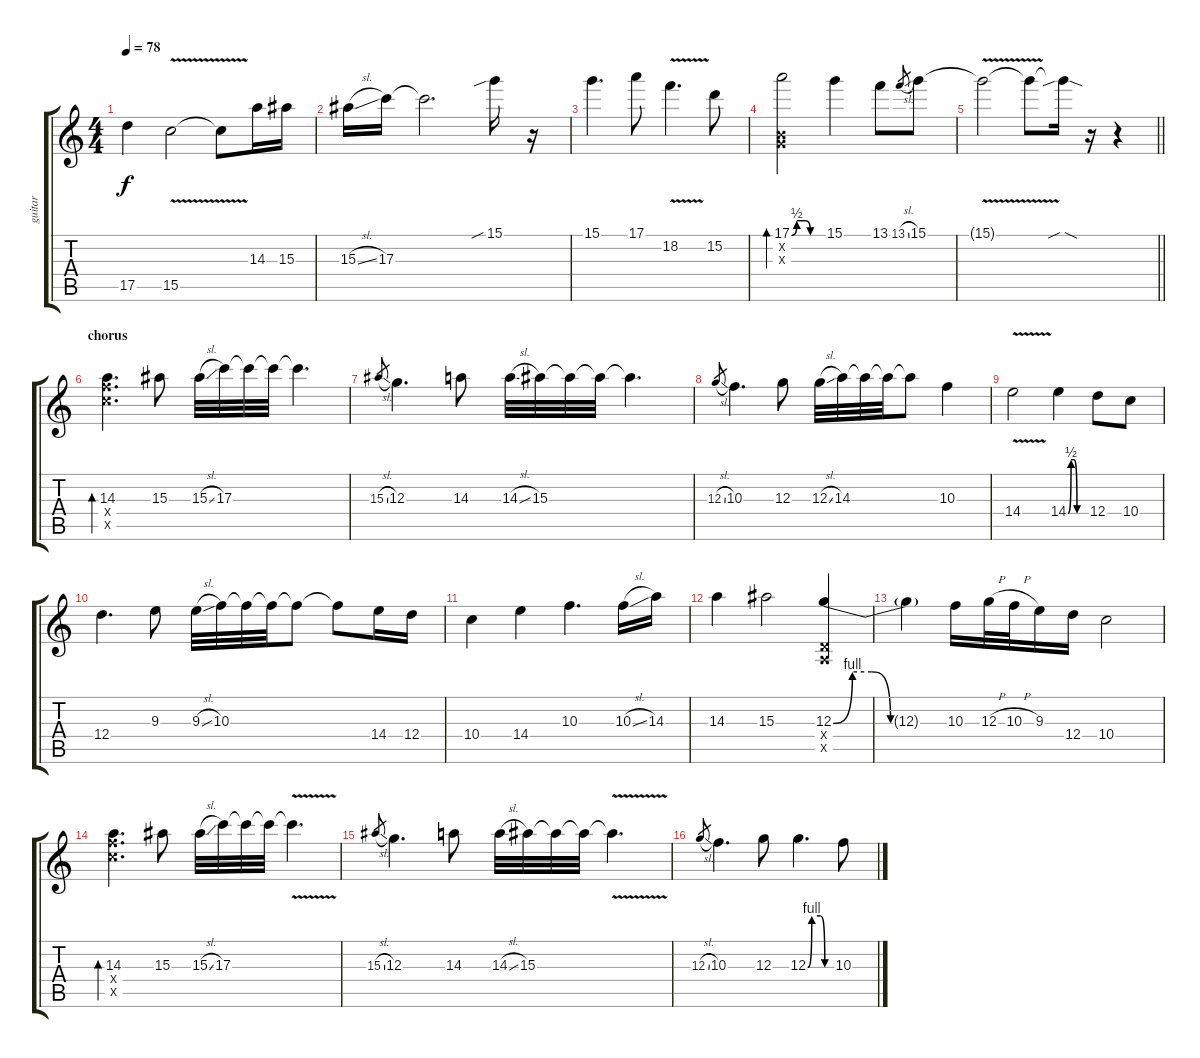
\track ("guitar" "guitar") {instrument distortionguitar}
\staff {score tabs}
\tuning (E4 B3 G3 D3 A2 E2) {hide}
\ts (4 4)
\tempo 78
\clef g2
\ks c
17.5.4{dy f} 15.5{v}.2 15.5{t}.8 14.3.16 15.3.16 |
15.3{sl}.16 17.3.16 17.3{t}.2{d} 15.1{sib}.16 r.16 |
15.1.4{d} 17.1.8 18.2{v}.4{d} 15.2.8 |
(17.1{be (custom 0 0 10 2 20 2 26 2 36 0 60 0)} 0.2{x} 0.3{x}).2{bd 240} 15.1.4 13.1.8 13.1{sl}.8{gr} 15.1.8 |
\barLineRight lightlight
15.1{v t}.2 15.1{t}.8 15.1{sib sod t}.16 r.16 r.4 |
\section ("" "chorus")
(14.3 15.4{x} 15.5{x}).4{d bd 240} 15.3.8 15.3{sl}.32 17.3.32 17.3{t}.32 17.3{t}.32 17.3{t}.4{d} |
15.3{sl}.8{gr} 12.3.4{d} 14.3.8 14.3{sl}.32 15.3.32 15.3{t}.32 15.3{t}.32 15.3{t}.4{d} |
12.3{sl}.8{gr} 10.3.4{d} 12.3.8 12.3{sl}.32 14.3.32 14.3{t}.32 14.3{t}.32 14.3{t}.8 10.3.4 |
14.4{v}.2 14.4{be (custom 0 0 10 2 20 2 30 0 60 0)}.4 12.4.8 10.4.8 |
12.4.4{d} 9.3.8 9.3{sl}.32 10.3.32 10.3{t}.32 10.3{t}.32 10.3{t}.8 10.3{t}.8 14.4.16 12.4.16 |
10.4.4 14.4.4 10.3.4{d} 10.3{sl}.16 14.3.16 |
14.3.4 15.3.2 (12.3{be (custom 0 0 10 4 20 4 30 0 60 0)} 0.4{x} 0.5{x}).4 |
12.3{t}.4 10.3.16 12.3{h}.32 10.3{h}.32 9.3.16 12.4.16 10.4.2 |
(14.3 15.4{x} 15.5{x}).4{d bd 240} 15.3.8 15.3{sl}.32 17.3.32 17.3{t}.32 17.3{t}.32 17.3{v t}.4{d} |
15.3{sl}.8{gr} 12.3.4{d} 14.3.8 14.3{sl}.32 15.3.32 15.3{t}.32 15.3{t}.32 15.3{v t}.4{d} |
12.3{sl}.8{gr} 10.3.4{d} 12.3.8 12.3{be (custom 0 0 10 4 32 4 43 0 60 0)}.4{d} 10.3.8
